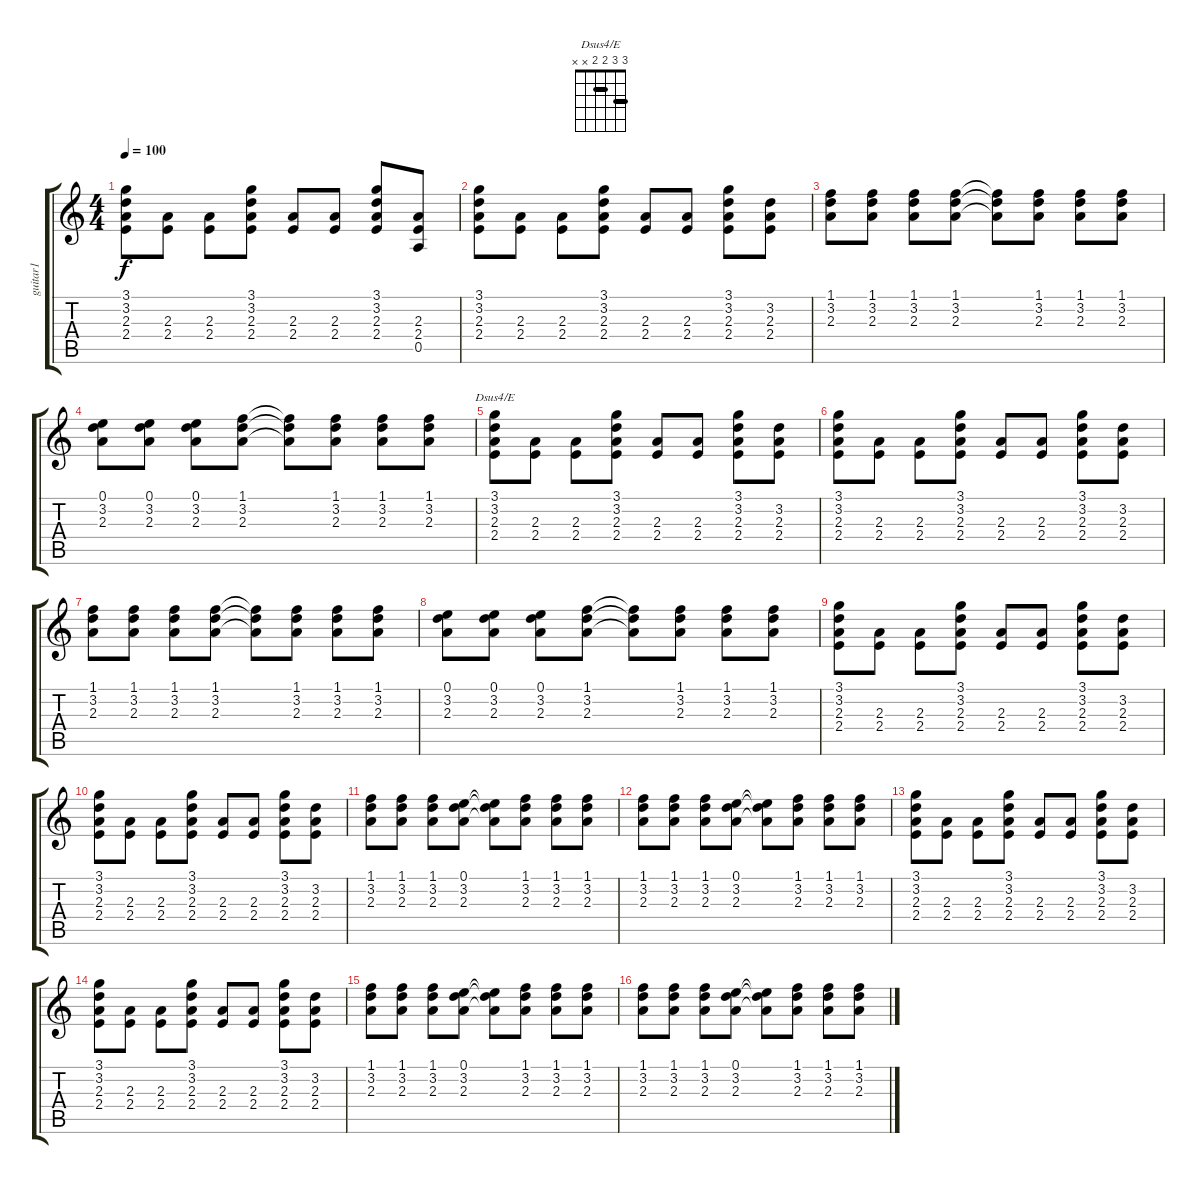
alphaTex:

\track ("guitar1" "guitar1") {instrument electricguitarjazz}
\staff {score tabs}
\tuning (E4 B3 G3 D3 A2 E2) {hide}
\chord ("Dsus4/E" 3 3 2 2 x x) {barre (2 3)}
\ts (4 4)
\tempo 100
\clef g2
\ks c
(3.1 3.2 2.3 2.4).8{dy f} (2.3 2.4).8 (2.3 2.4).8 (3.1 3.2 2.3 2.4).8 (2.3 2.4).8 (2.3 2.4).8 (3.1 3.2 2.3 2.4).8 (2.3 2.4 0.5).8 |
(3.1 3.2 2.3 2.4).8 (2.3 2.4).8 (2.3 2.4).8 (3.1 3.2 2.3 2.4).8 (2.3 2.4).8 (2.3 2.4).8 (3.1 3.2 2.3 2.4).8 (3.2 2.3 2.4).8 |
(1.1 3.2 2.3).8 (1.1 3.2 2.3).8 (1.1 3.2 2.3).8 (1.1 3.2 2.3).8 (1.1{t} 3.2{t} 2.3{t}).8 (1.1 3.2 2.3).8 (1.1 3.2 2.3).8 (1.1 3.2 2.3).8 |
(0.1 3.2 2.3).8 (0.1 3.2 2.3).8 (0.1 3.2 2.3).8 (1.1 3.2 2.3).8 (1.1{t} 3.2{t} 2.3{t}).8 (1.1 3.2 2.3).8 (1.1 3.2 2.3).8 (1.1 3.2 2.3).8 |
(3.1 3.2 2.3 2.4).8{ch "Dsus4/E"} (2.3 2.4).8 (2.3 2.4).8 (3.1 3.2 2.3 2.4).8 (2.3 2.4).8 (2.3 2.4).8 (3.1 3.2 2.3 2.4).8 (3.2 2.3 2.4).8 |
(3.1 3.2 2.3 2.4).8 (2.3 2.4).8 (2.3 2.4).8 (3.1 3.2 2.3 2.4).8 (2.3 2.4).8 (2.3 2.4).8 (3.1 3.2 2.3 2.4).8 (3.2 2.3 2.4).8 |
(1.1 3.2 2.3).8 (1.1 3.2 2.3).8 (1.1 3.2 2.3).8 (1.1 3.2 2.3).8 (1.1{t} 3.2{t} 2.3{t}).8 (1.1 3.2 2.3).8 (1.1 3.2 2.3).8 (1.1 3.2 2.3).8 |
(0.1 3.2 2.3).8 (0.1 3.2 2.3).8 (0.1 3.2 2.3).8 (1.1 3.2 2.3).8 (1.1{t} 3.2{t} 2.3{t}).8 (1.1 3.2 2.3).8 (1.1 3.2 2.3).8 (1.1 3.2 2.3).8 |
(3.1 3.2 2.3 2.4).8 (2.3 2.4).8 (2.3 2.4).8 (3.1 3.2 2.3 2.4).8 (2.3 2.4).8 (2.3 2.4).8 (3.1 3.2 2.3 2.4).8 (3.2 2.3 2.4).8 |
(3.1 3.2 2.3 2.4).8 (2.3 2.4).8 (2.3 2.4).8 (3.1 3.2 2.3 2.4).8 (2.3 2.4).8 (2.3 2.4).8 (3.1 3.2 2.3 2.4).8 (3.2 2.3 2.4).8 |
(1.1 3.2 2.3).8 (1.1 3.2 2.3).8 (1.1 3.2 2.3).8 (0.1 3.2 2.3).8 (0.1{t} 3.2{t} 2.3{t}).8 (1.1 3.2 2.3).8 (1.1 3.2 2.3).8 (1.1 3.2 2.3).8 |
(1.1 3.2 2.3).8 (1.1 3.2 2.3).8 (1.1 3.2 2.3).8 (0.1 3.2 2.3).8 (0.1{t} 3.2{t} 2.3{t}).8 (1.1 3.2 2.3).8 (1.1 3.2 2.3).8 (1.1 3.2 2.3).8 |
(3.1 3.2 2.3 2.4).8 (2.3 2.4).8 (2.3 2.4).8 (3.1 3.2 2.3 2.4).8 (2.3 2.4).8 (2.3 2.4).8 (3.1 3.2 2.3 2.4).8 (3.2 2.3 2.4).8 |
(3.1 3.2 2.3 2.4).8 (2.3 2.4).8 (2.3 2.4).8 (3.1 3.2 2.3 2.4).8 (2.3 2.4).8 (2.3 2.4).8 (3.1 3.2 2.3 2.4).8 (3.2 2.3 2.4).8 |
(1.1 3.2 2.3).8 (1.1 3.2 2.3).8 (1.1 3.2 2.3).8 (0.1 3.2 2.3).8 (0.1{t} 3.2{t} 2.3{t}).8 (1.1 3.2 2.3).8 (1.1 3.2 2.3).8 (1.1 3.2 2.3).8 |
(1.1 3.2 2.3).8 (1.1 3.2 2.3).8 (1.1 3.2 2.3).8 (0.1 3.2 2.3).8 (0.1{t} 3.2{t} 2.3{t}).8 (1.1 3.2 2.3).8 (1.1 3.2 2.3).8 (1.1 3.2 2.3).8
